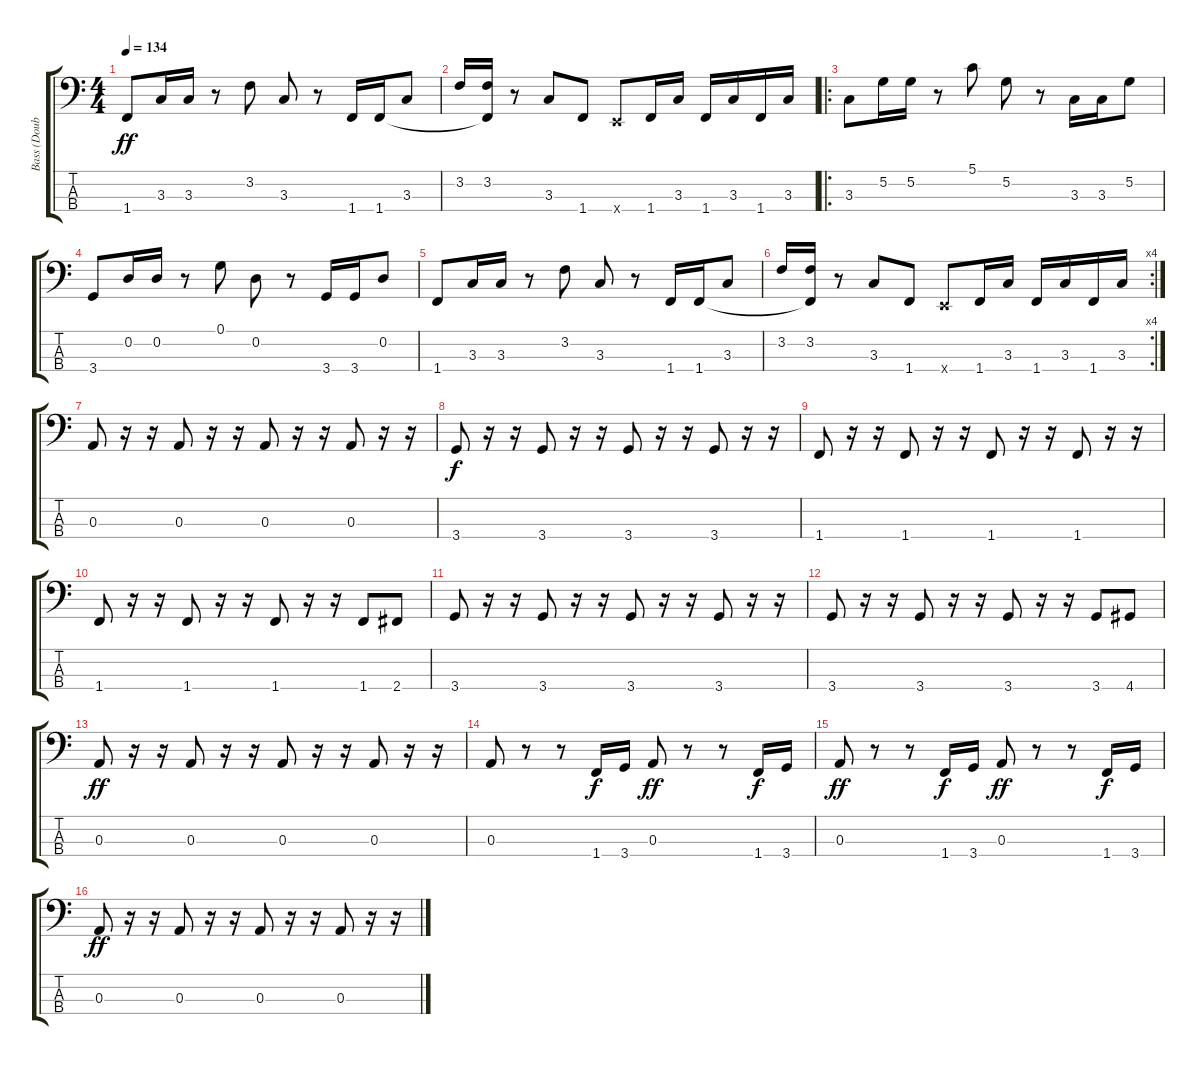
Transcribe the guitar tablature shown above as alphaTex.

\track ("Bass (Double)" "Bass (Doub") {instrument electricbasspick}
\staff {score tabs}
\tuning (G2 D2 A1 E1) {hide}
\ts (4 4)
\tempo 134
\clef f4
\ks c
1.4.8{dy ff} 3.3.16 3.3.16 r.8 3.2.8 3.3.8 r.8 1.4.16 1.4.16 3.3.8 |
3.2.16 (3.2 1.4{t}).16 r.8 3.3.8 1.4.8 0.4{x}.8 1.4.16 3.3.16 1.4.16 3.3.16 1.4.16 3.3.16 |
\ro
3.3.8 5.2.16 5.2.16 r.8 5.1.8 5.2.8 r.8 3.3.16 3.3.16 5.2.8 |
3.4.8 0.2.16 0.2.16 r.8 0.1.8 0.2.8 r.8 3.4.16 3.4.16 0.2.8 |
1.4.8 3.3.16 3.3.16 r.8 3.2.8 3.3.8 r.8 1.4.16 1.4.16 3.3.8 |
\rc 4
3.2.16 (3.2 1.4{t}).16 r.8 3.3.8 1.4.8 0.4{x}.8 1.4.16 3.3.16 1.4.16 3.3.16 1.4.16 3.3.16 |
0.3.8 r.16 r.16 0.3.8 r.16 r.16 0.3.8 r.16 r.16 0.3.8 r.16 r.16 |
3.4.8{dy f} r.16 r.16 3.4.8 r.16 r.16 3.4.8 r.16 r.16 3.4.8 r.16 r.16 |
1.4.8 r.16 r.16 1.4.8 r.16 r.16 1.4.8 r.16 r.16 1.4.8 r.16 r.16 |
1.4.8 r.16 r.16 1.4.8 r.16 r.16 1.4.8 r.16 r.16 1.4.8 2.4.8 |
3.4.8 r.16 r.16 3.4.8 r.16 r.16 3.4.8 r.16 r.16 3.4.8 r.16 r.16 |
3.4.8 r.16 r.16 3.4.8 r.16 r.16 3.4.8 r.16 r.16 3.4.8 4.4.8 |
0.3.8{dy ff} r.16 r.16 0.3.8 r.16 r.16 0.3.8 r.16 r.16 0.3.8 r.16 r.16 |
0.3.8 r.8 r.8 1.4.16{dy f} 3.4.16 0.3.8{dy ff} r.8 r.8 1.4.16{dy f} 3.4.16 |
0.3.8{dy ff} r.8 r.8 1.4.16{dy f} 3.4.16 0.3.8{dy ff} r.8 r.8 1.4.16{dy f} 3.4.16 |
0.3.8{dy ff} r.16 r.16 0.3.8 r.16 r.16 0.3.8 r.16 r.16 0.3.8 r.16 r.16
